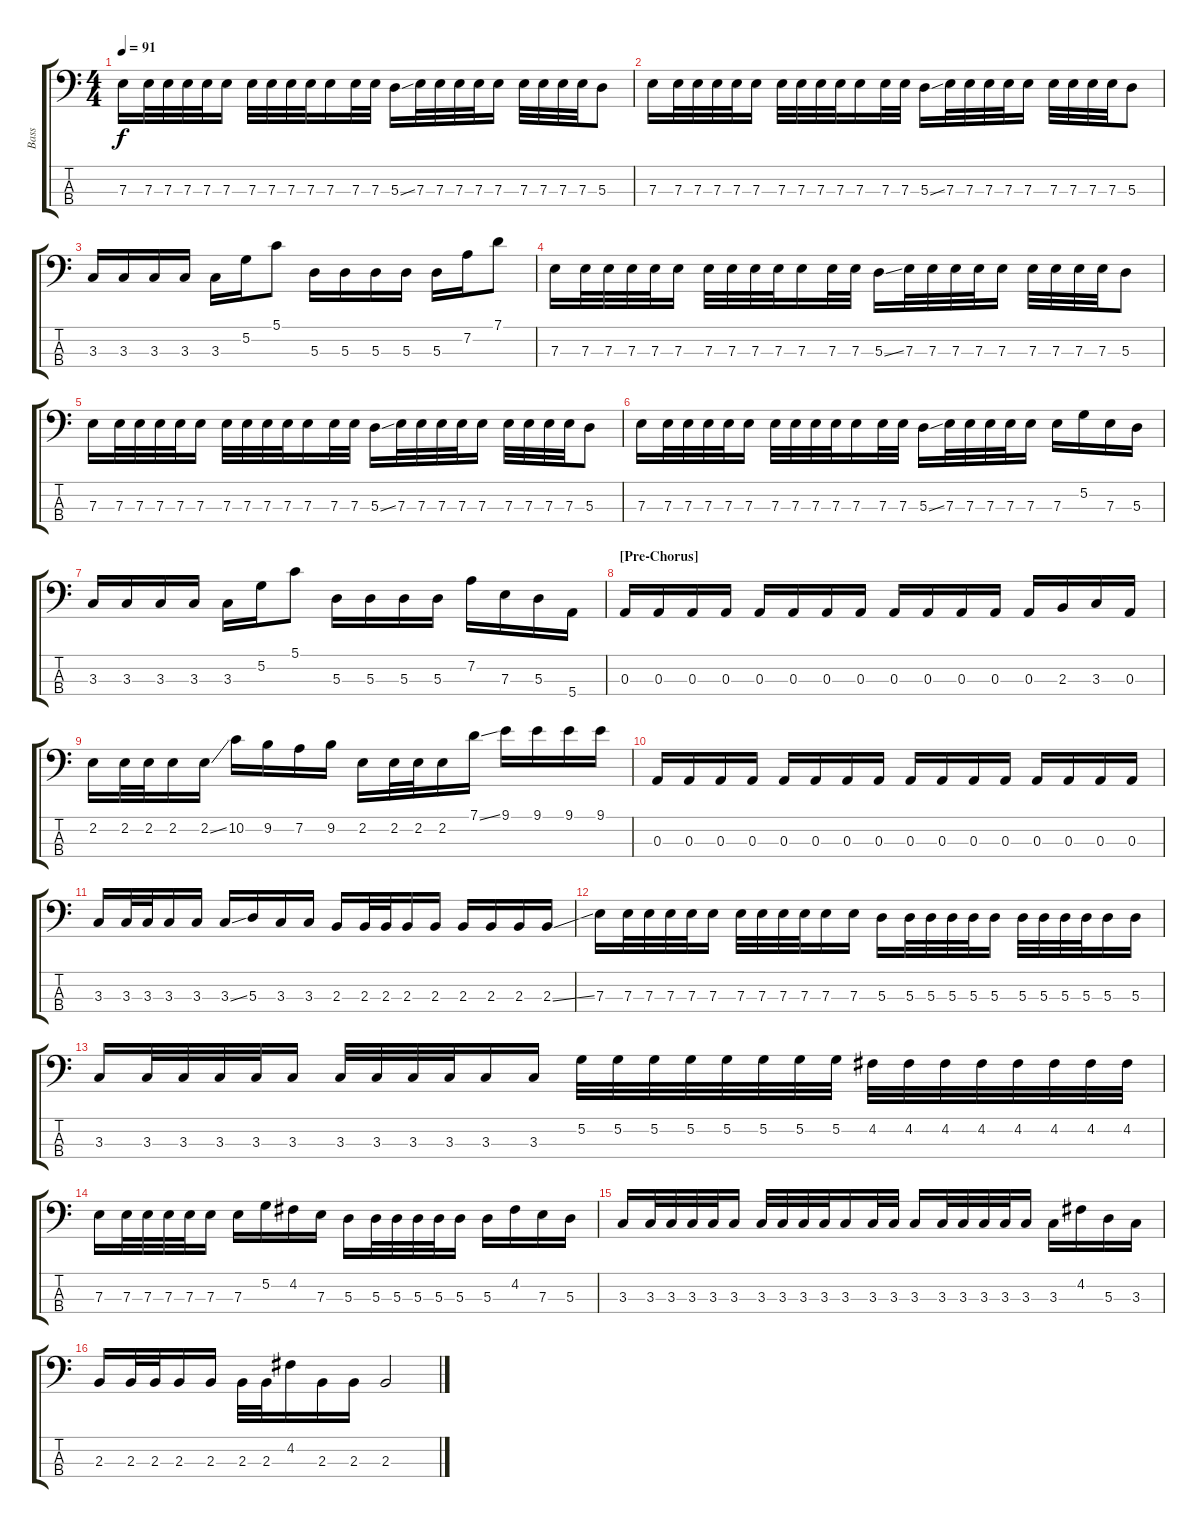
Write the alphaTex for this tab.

\track ("Bass" "Bass") {instrument electricbasspick}
\staff {score tabs}
\tuning (G2 D2 A1 E1) {hide}
\ts (4 4)
\tempo 91
\clef f4
\ks c
7.3.16{dy f} 7.3.32 7.3.32 7.3.32 7.3.32 7.3.16 7.3.32 7.3.32 7.3.32 7.3.32 7.3.16 7.3.32 7.3.32 5.3{ss}.16 7.3.32 7.3.32 7.3.32 7.3.32 7.3.16 7.3.32 7.3.32 7.3.32 7.3.32 5.3.8 |
7.3.16 7.3.32 7.3.32 7.3.32 7.3.32 7.3.16 7.3.32 7.3.32 7.3.32 7.3.32 7.3.16 7.3.32 7.3.32 5.3{ss}.16 7.3.32 7.3.32 7.3.32 7.3.32 7.3.16 7.3.32 7.3.32 7.3.32 7.3.32 5.3.8 |
3.3.16 3.3.16 3.3.16 3.3.16 3.3.16 5.2.16 5.1.8 5.3.16 5.3.16 5.3.16 5.3.16 5.3.16 7.2.16 7.1.8 |
7.3.16 7.3.32 7.3.32 7.3.32 7.3.32 7.3.16 7.3.32 7.3.32 7.3.32 7.3.32 7.3.16 7.3.32 7.3.32 5.3{ss}.16 7.3.32 7.3.32 7.3.32 7.3.32 7.3.16 7.3.32 7.3.32 7.3.32 7.3.32 5.3.8 |
7.3.16 7.3.32 7.3.32 7.3.32 7.3.32 7.3.16 7.3.32 7.3.32 7.3.32 7.3.32 7.3.16 7.3.32 7.3.32 5.3{ss}.16 7.3.32 7.3.32 7.3.32 7.3.32 7.3.16 7.3.32 7.3.32 7.3.32 7.3.32 5.3.8 |
7.3.16 7.3.32 7.3.32 7.3.32 7.3.32 7.3.16 7.3.32 7.3.32 7.3.32 7.3.32 7.3.16 7.3.32 7.3.32 5.3{ss}.16 7.3.32 7.3.32 7.3.32 7.3.32 7.3.16 7.3.16 5.2.16 7.3.16 5.3.16 |
3.3.16 3.3.16 3.3.16 3.3.16 3.3.16 5.2.16 5.1.8 5.3.16 5.3.16 5.3.16 5.3.16 7.2.16 7.3.16 5.3.16 5.4.16 |
\section ("" "[Pre-Chorus]")
0.3.16 0.3.16 0.3.16 0.3.16 0.3.16 0.3.16 0.3.16 0.3.16 0.3.16 0.3.16 0.3.16 0.3.16 0.3.16 2.3.16 3.3.16 0.3.16 |
2.2.16 2.2.32 2.2.32 2.2.16 2.2{ss}.16 10.2.16 9.2.16 7.2.16 9.2.16 2.2.16 2.2.32 2.2.32 2.2.16 7.1{ss}.16 9.1.16 9.1.16 9.1.16 9.1.16 |
0.3.16 0.3.16 0.3.16 0.3.16 0.3.16 0.3.16 0.3.16 0.3.16 0.3.16 0.3.16 0.3.16 0.3.16 0.3.16 0.3.16 0.3.16 0.3.16 |
3.3.16 3.3.32 3.3.32 3.3.16 3.3.16 3.3{ss}.16 5.3.16 3.3.16 3.3.16 2.3.16 2.3.32 2.3.32 2.3.16 2.3.16 2.3.16 2.3.16 2.3.16 2.3{ss}.16 |
7.3.16 7.3.32 7.3.32 7.3.32 7.3.32 7.3.16 7.3.32 7.3.32 7.3.32 7.3.32 7.3.16 7.3.16 5.3.16 5.3.32 5.3.32 5.3.32 5.3.32 5.3.16 5.3.32 5.3.32 5.3.32 5.3.32 5.3.16 5.3.16 |
3.3.16 3.3.32 3.3.32 3.3.32 3.3.32 3.3.16 3.3.32 3.3.32 3.3.32 3.3.32 3.3.16 3.3.16 5.2.32 5.2.32 5.2.32 5.2.32 5.2.32 5.2.32 5.2.32 5.2.32 4.2.32 4.2.32 4.2.32 4.2.32 4.2.32 4.2.32 4.2.32 4.2.32 |
7.3.16 7.3.32 7.3.32 7.3.32 7.3.32 7.3.16 7.3.16 5.2.16 4.2.16 7.3.16 5.3.16 5.3.32 5.3.32 5.3.32 5.3.32 5.3.16 5.3.16 4.2.16 7.3.16 5.3.16 |
3.3.16 3.3.32 3.3.32 3.3.32 3.3.32 3.3.16 3.3.32 3.3.32 3.3.32 3.3.32 3.3.16 3.3.32 3.3.32 3.3.16 3.3.32 3.3.32 3.3.32 3.3.32 3.3.16 3.3.16 4.2.16 5.3.16 3.3.16 |
2.3.16 2.3.32 2.3.32 2.3.16 2.3.16 2.3.32 2.3.32 4.2.16 2.3.16 2.3.16 2.3.2
